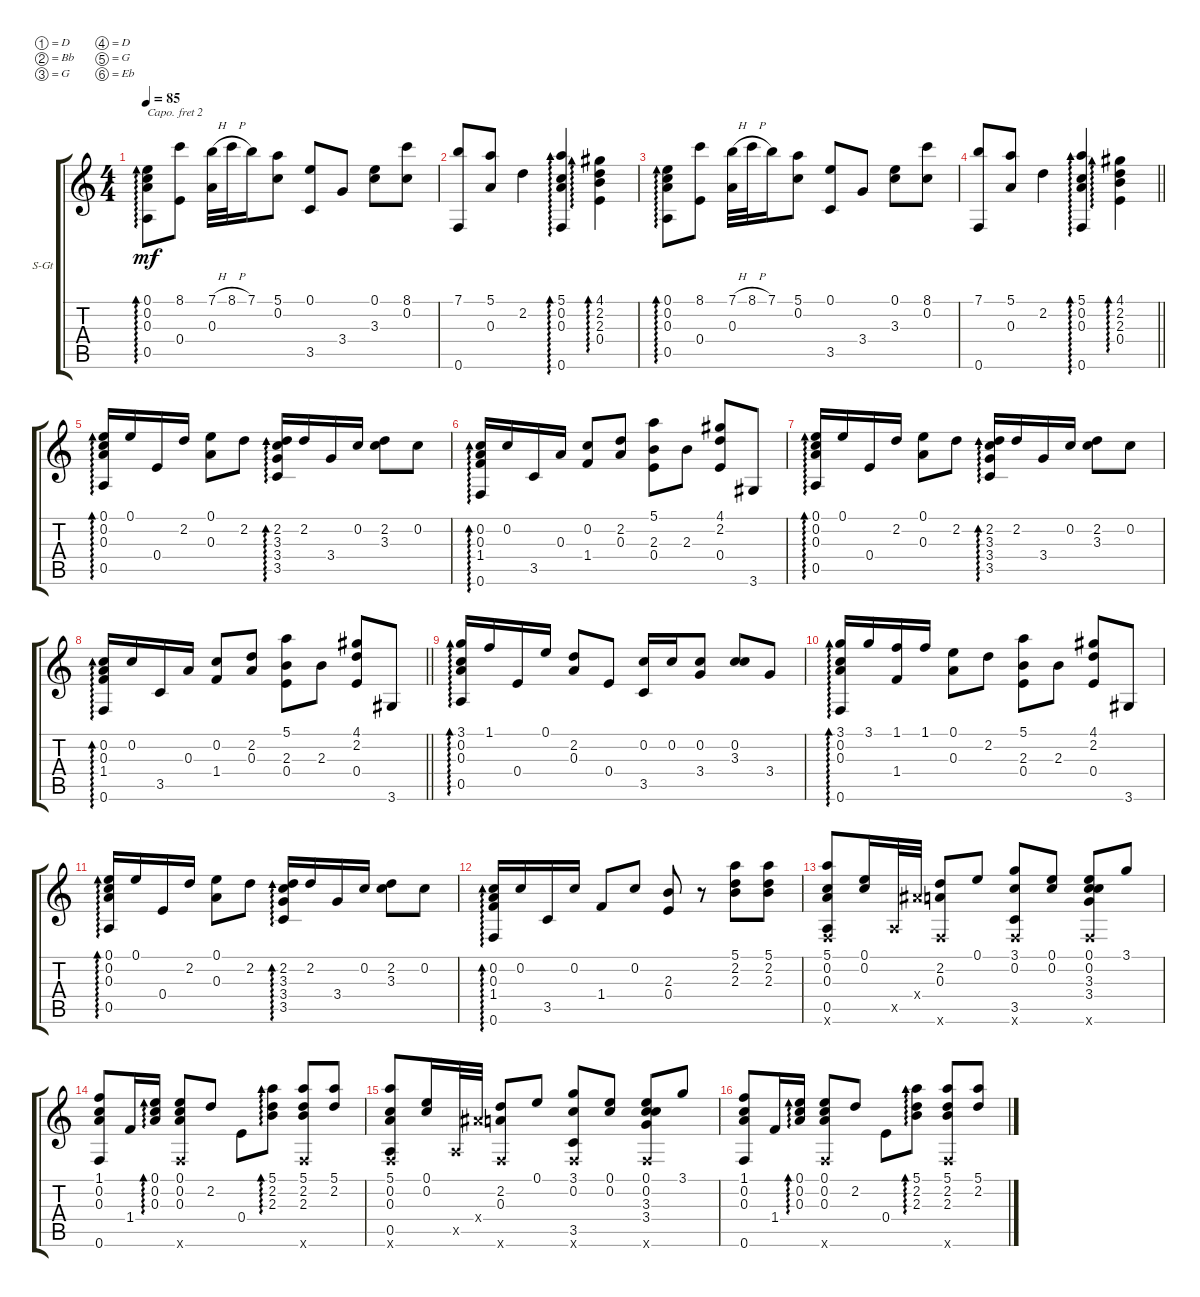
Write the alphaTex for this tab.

\defaultSystemsLayout 4
\bracketExtendMode groupsimilarinstruments
\firstSystemTrackNameOrientation horizontal
\otherSystemsTrackNameOrientation horizontal
\track ("Steel Guitar" "S-Gt") {instrument acousticguitarsteel}
\staff {score tabs}
\capo 2
\tuning (D4 Bb3 G3 D3 G2 Eb2)
\ts (4 4)
\tempo 85
\clef g2
\scale
0.362724
\ks c
(0.1 0.2 0.3 0.5).8{ad 0 dy mf instrument acousticguitarsteel} (0.4 8.1).8 (7.1{h} 0.3).32 8.1{h}.32 7.1.16 (5.1 0.2).8 (0.1 3.5).8 3.4.8 (3.3 0.1).8 (8.1 0.2).8 |
\scale
0.301117 (7.1 0.6).8 (5.1 0.3).8 2.2.4 (0.2 5.1 0.3 0.6).4{ad 0} (0.4 2.3 2.2 4.1).4{ad 0} |
\scale
0.336637 (0.1 0.2 0.3 0.5).8{ad 0} (0.4 8.1).8 (7.1{h} 0.3).32 8.1{h}.32 7.1.16 (5.1 0.2).8 (0.1 3.5).8 3.4.8 (3.3 0.1).8 (8.1 0.2).8 |
\scale
0.366413
\barLineRight lightlight
(7.1 0.6).8 (5.1 0.3).8 2.2.4 (0.2 5.1 0.3 0.6).4{ad 0} (0.4 2.3 2.2 4.1).4{ad 0} |
\scale
0.298908 (0.1 0.2 0.5 0.3).16{ad 0} 0.1.16 0.4.16 2.2.16 (0.1 0.3).8 2.2.8 (2.2 3.3 3.4 3.5).16{ad 0} 2.2.16 3.4.16 0.2.16 (2.2 3.3).8 0.2.8 |
\scale
0.335078 (0.2 0.3 1.4 0.6).16{ad 0} 0.2.16 3.5.16 0.3.16 (0.2 1.4).8 (2.2 0.3).8 (5.1 2.3 0.4).8 2.3.8 (2.2 4.1 0.4).8 3.6.8 |
\scale
0.362374 (0.1 0.2 0.5 0.3).16{ad 0} 0.1.16 0.4.16 2.2.16 (0.1 0.3).8 2.2.8 (2.2 3.3 3.4 3.5).16{ad 0} 2.2.16 3.4.16 0.2.16 (2.2 3.3).8 0.2.8 |
\scale
0.303334
\barLineRight lightlight
(0.2 0.3 1.4 0.6).16{ad 0} 0.2.16 3.5.16 0.3.16 (0.2 1.4).8 (2.2 0.3).8 (5.1 2.3 0.4).8 2.3.8 (2.2 4.1 0.4).8 3.6.8 |
\scale
0.334544 (0.5 3.1 0.2 0.3).16{ad 0} 1.1.16 0.4.16 0.1.16 (2.2 0.3).8 0.4.8 (3.5 0.2).16 0.2.16 (0.2 3.4).8 (0.2 3.3).8 3.4.8 |
\scale
0.364 (3.1 0.2 0.3 0.6).16{ad 0} 3.1.16 (1.1 1.4).16 1.1.16 (0.1 0.3).8 2.2.8 (5.1 2.3 0.4).8 2.3.8 (0.4 2.2 4.1).8 3.6.8 |
\scale
0.297859 (0.1 0.2 0.5 0.3).16{ad 0} 0.1.16 0.4.16 2.2.16 (0.1 0.3).8 2.2.8 (2.2 3.3 3.4 3.5).16{ad 0} 2.2.16 3.4.16 0.2.16 (2.2 3.3).8 0.2.8 |
\scale
0.337931 (0.2 0.3 1.4 0.6).16{ad 0} 0.2.16 3.5.16 0.2.16 1.4.8 0.2.8 (2.3 0.4).8 r.8 (2.2 5.1 2.3).8 (2.3 2.2 5.1).8 |
(5.1 0.2 0.3 0.5 0.6{x}).8 (0.1 0.2).16 0.5{x}.32 6.4{x}.32 (0.3 2.2 0.6{x}).8 0.1.8 (3.1 0.2 3.5 0.6{x}).8 (0.1 0.2).8 (0.2 0.1 3.3 3.4 0.6{x}).8 3.1.8 |
(1.1 0.2 0.3 0.6).8 1.4.16 (0.3 0.2 0.1).16{ad 0} (0.1 0.2 0.3 0.6{x}).8 2.2.8 0.4.8 (2.3 2.2 5.1).8{ad 0} (5.1 2.2 2.3 0.6{x}).8 (5.1 2.2).8 |
(5.1 0.2 0.3 0.5 0.6{x}).8 (0.1 0.2).16 0.5{x}.32 6.4{x}.32 (0.3 2.2 0.6{x}).8 0.1.8 (3.1 0.2 3.5 0.6{x}).8 (0.1 0.2).8 (0.2 0.1 3.3 3.4 0.6{x}).8 3.1.8 |
\scale
0.320159 (1.1 0.2 0.3 0.6).8 1.4.16 (0.3 0.2 0.1).16{ad 0} (0.1 0.2 0.3 0.6{x}).8 2.2.8 0.4.8 (2.3 2.2 5.1).8{ad 0} (5.1 2.2 2.3 0.6{x}).8 (5.1 2.2).8
